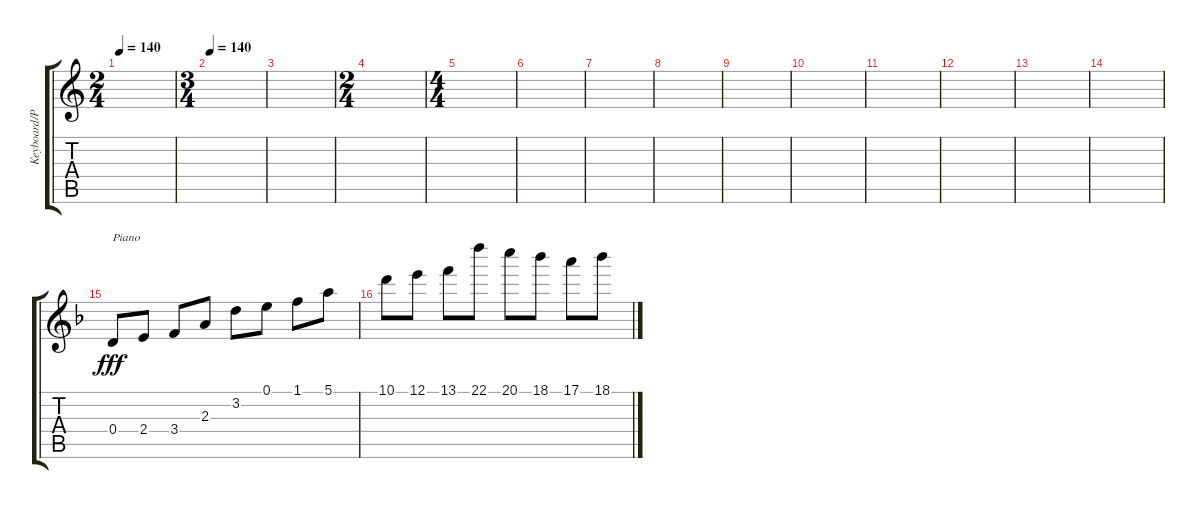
\track ("Keyboard/Piano" "Keyboard/P") {instrument acousticguitarsteel}
\staff {score tabs}
\tuning (E4 B3 G3 D3 A2 E2) {hide}
\ts (2 4)
\tempo 140
\clef g2
\ks aminor
|
\ts (3 4)
\tempo 140
|
|
\ts (2 4)
|
\ts (4 4)
|
|
|
|
|
|
|
|
|
|
\ks dminor
0.4.8{txt "Piano" dy fff instrument acousticgrandpiano} 2.4.8 3.4.8 2.3.8 3.2.8 0.1.8 1.1.8 5.1.8 |
10.1.8 12.1.8 13.1.8 22.1.8 20.1.8 18.1.8 17.1.8 18.1.8
